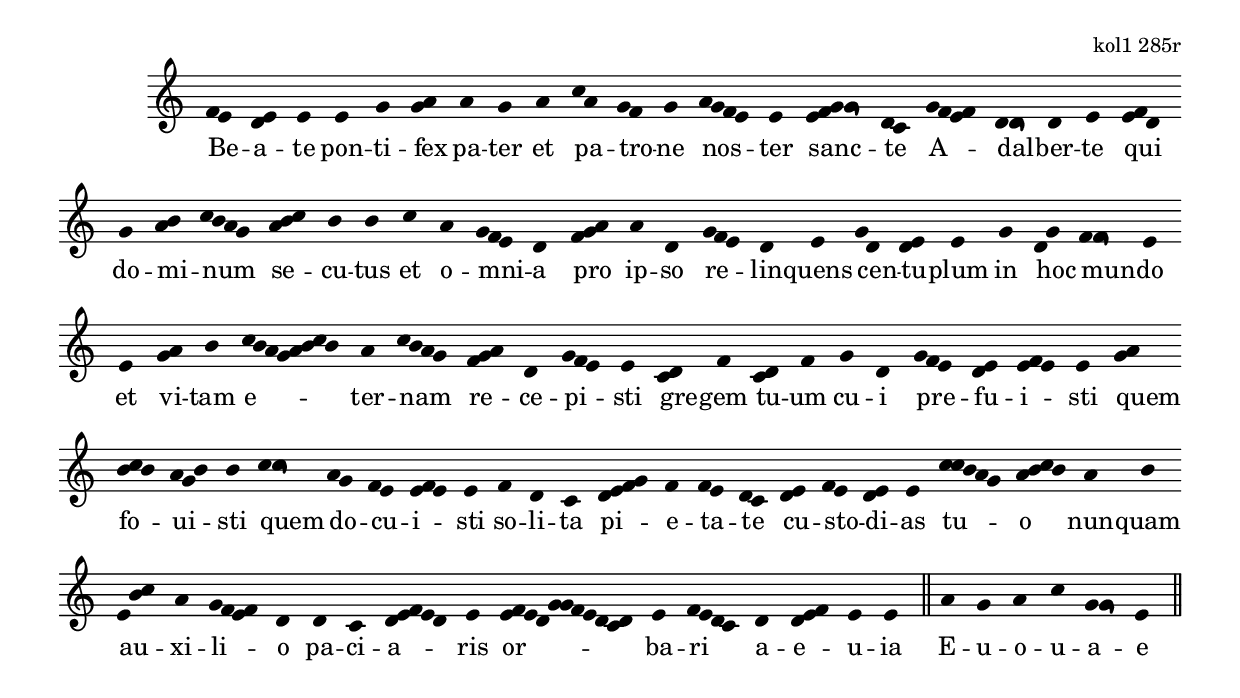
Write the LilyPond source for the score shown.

\version "2.19.32"

\include "../lib/synopsis.ily"

\score {
  \transpose c c' {
    \plainchant
    \melisma { f e } \melisma { d e } e \bar "" e g \melisma { g a } \bar "" a g \bar "" a \bar "" \melisma { c' a } \melisma { g f } g \bar "" \melisma { a g f e } e \bar "" \melisma { e f g \strophicus g } \melisma { d c } \bar "" \melisma { g f e f } \melisma { d \strophicus d } d e \bar "" \melisma { e f d } \bar "" g \melisma { a b } \melisma { c' b a g } \bar "" \melisma { a b c' } b b \bar "" c' \bar "" a \melisma { g f e } d \bar "" \melisma { f g a } \bar "" a d \bar "" \melisma { g f e } d e \bar "" \melisma { g d } \melisma { d e } e \bar "" g \bar "" \melisma { d g } \bar "" \melisma { f \strophicus f } e \bar "" e \bar "" \melisma { g a } b \bar "" \melisma { c' b a g a b c' b } a \melisma { c' b a g } \bar "" \melisma { f g a } d \melisma { g f e } e \bar "" \melisma { c d } f \bar "" \melisma { c d } f \bar "" g d \bar "" \melisma { g f e } \melisma { d e } \melisma { e f e } e \bar "" \melisma { g a } \bar "" \melisma { b c' b } \melisma { a g b } b \bar "" \melisma { c' \strophicus c' } \bar "" \melisma { a g } \melisma { f e } \melisma { e f e } e \bar "" f d c \bar "" \melisma { d e f g } f \melisma { f e } \melisma { d c } \bar "" \melisma { d e } \melisma { f e } \melisma { d e } e \bar "" \melisma { c' c' b a g } \melisma { a b c' b } \bar "" a b \bar "" \melisma { e b c' } \bar "" a \melisma { g f e f } d \bar "" d c \melisma { d e f e d } e \bar "" \melisma { e f e d g g f e d c d } e \melisma { f e d c } \bar "" d \melisma { d e f } e e \bar "||" a g a c' \melisma { g \strophicus g } e \bar "||"
  }
  \addlyrics {
     Be -- a -- te pon -- ti -- fex pa -- ter et pa -- tro -- ne nos -- ter sanc -- te A -- dal -- ber -- te qui do -- mi -- num se -- cu -- tus et o -- mni -- a pro ip -- so re -- lin -- quens cen -- tu -- plum in hoc mun -- do et vi -- tam e -- ter -- nam re -- ce -- pi -- sti gre -- gem tu -- um cu -- i pre -- fu -- i -- sti quem fo -- ui -- sti quem do -- cu -- i -- sti so -- li -- ta pi -- e -- ta -- te cu -- sto -- di -- as tu -- o nun -- quam au --  xi -- li -- o pa -- ci -- a -- ris or -- ba -- ri a -- e -- u -- ia  E -- u -- o -- u -- a -- e
  }
  \header {
    quid = "antiphona"
    fontes = "kol1 285r"
  }
}